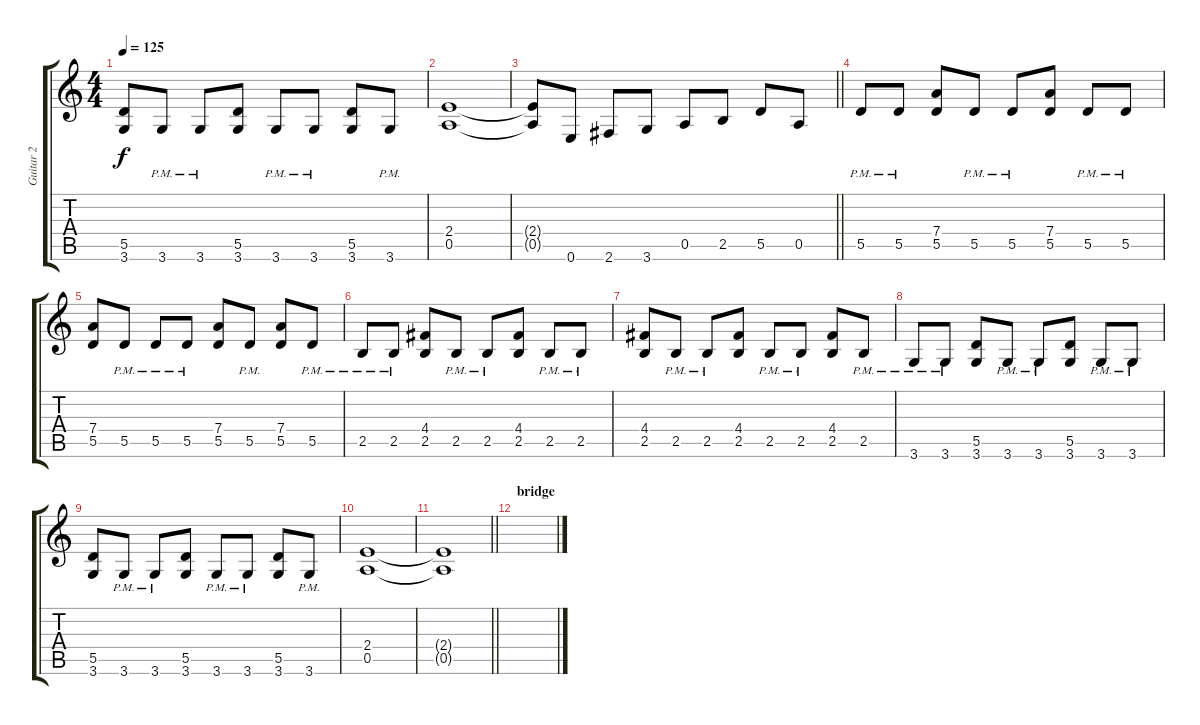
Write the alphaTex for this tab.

\track ("Guitar 2" "Guitar 2") {instrument distortionguitar}
\staff {score tabs}
\tuning (E4 B3 G3 D3 A2 E2) {hide}
\ts (4 4)
\tempo 125
\clef g2
\ks c
(5.5 3.6).8{dy f} 3.6{pm}.8 3.6{pm}.8 (5.5 3.6).8 3.6{pm}.8 3.6{pm}.8 (5.5 3.6).8 3.6{pm}.8 |
(2.4 0.5).1 |
\barLineRight lightlight
(2.4{t} 0.5{t}).8 0.6.8 2.6.8 3.6.8 0.5.8 2.5.8 5.5.8 0.5.8 |
5.5{pm}.8 5.5{pm}.8 (7.4 5.5).8 5.5{pm}.8 5.5{pm}.8 (7.4 5.5).8 5.5{pm}.8 5.5{pm}.8 |
(7.4 5.5).8 5.5{pm}.8 5.5{pm}.8 5.5{pm}.8 (7.4 5.5).8 5.5{pm}.8 (7.4 5.5).8 5.5{pm}.8 |
2.5{pm}.8 2.5{pm}.8 (4.4 2.5).8 2.5{pm}.8 2.5{pm}.8 (4.4 2.5).8 2.5{pm}.8 2.5{pm}.8 |
(4.4 2.5).8 2.5{pm}.8 2.5{pm}.8 (4.4 2.5).8 2.5{pm}.8 2.5{pm}.8 (4.4 2.5).8 2.5{pm}.8 |
3.6{pm}.8 3.6{pm}.8 (5.5 3.6).8 3.6{pm}.8 3.6{pm}.8 (5.5 3.6).8 3.6{pm}.8 3.6{pm}.8 |
(5.5 3.6).8 3.6{pm}.8 3.6{pm}.8 (5.5 3.6).8 3.6{pm}.8 3.6{pm}.8 (5.5 3.6).8 3.6{pm}.8 |
(2.4 0.5).1 |
\barLineRight lightlight
(2.4{t} 0.5{t}).1 |
\section ("" "bridge")
